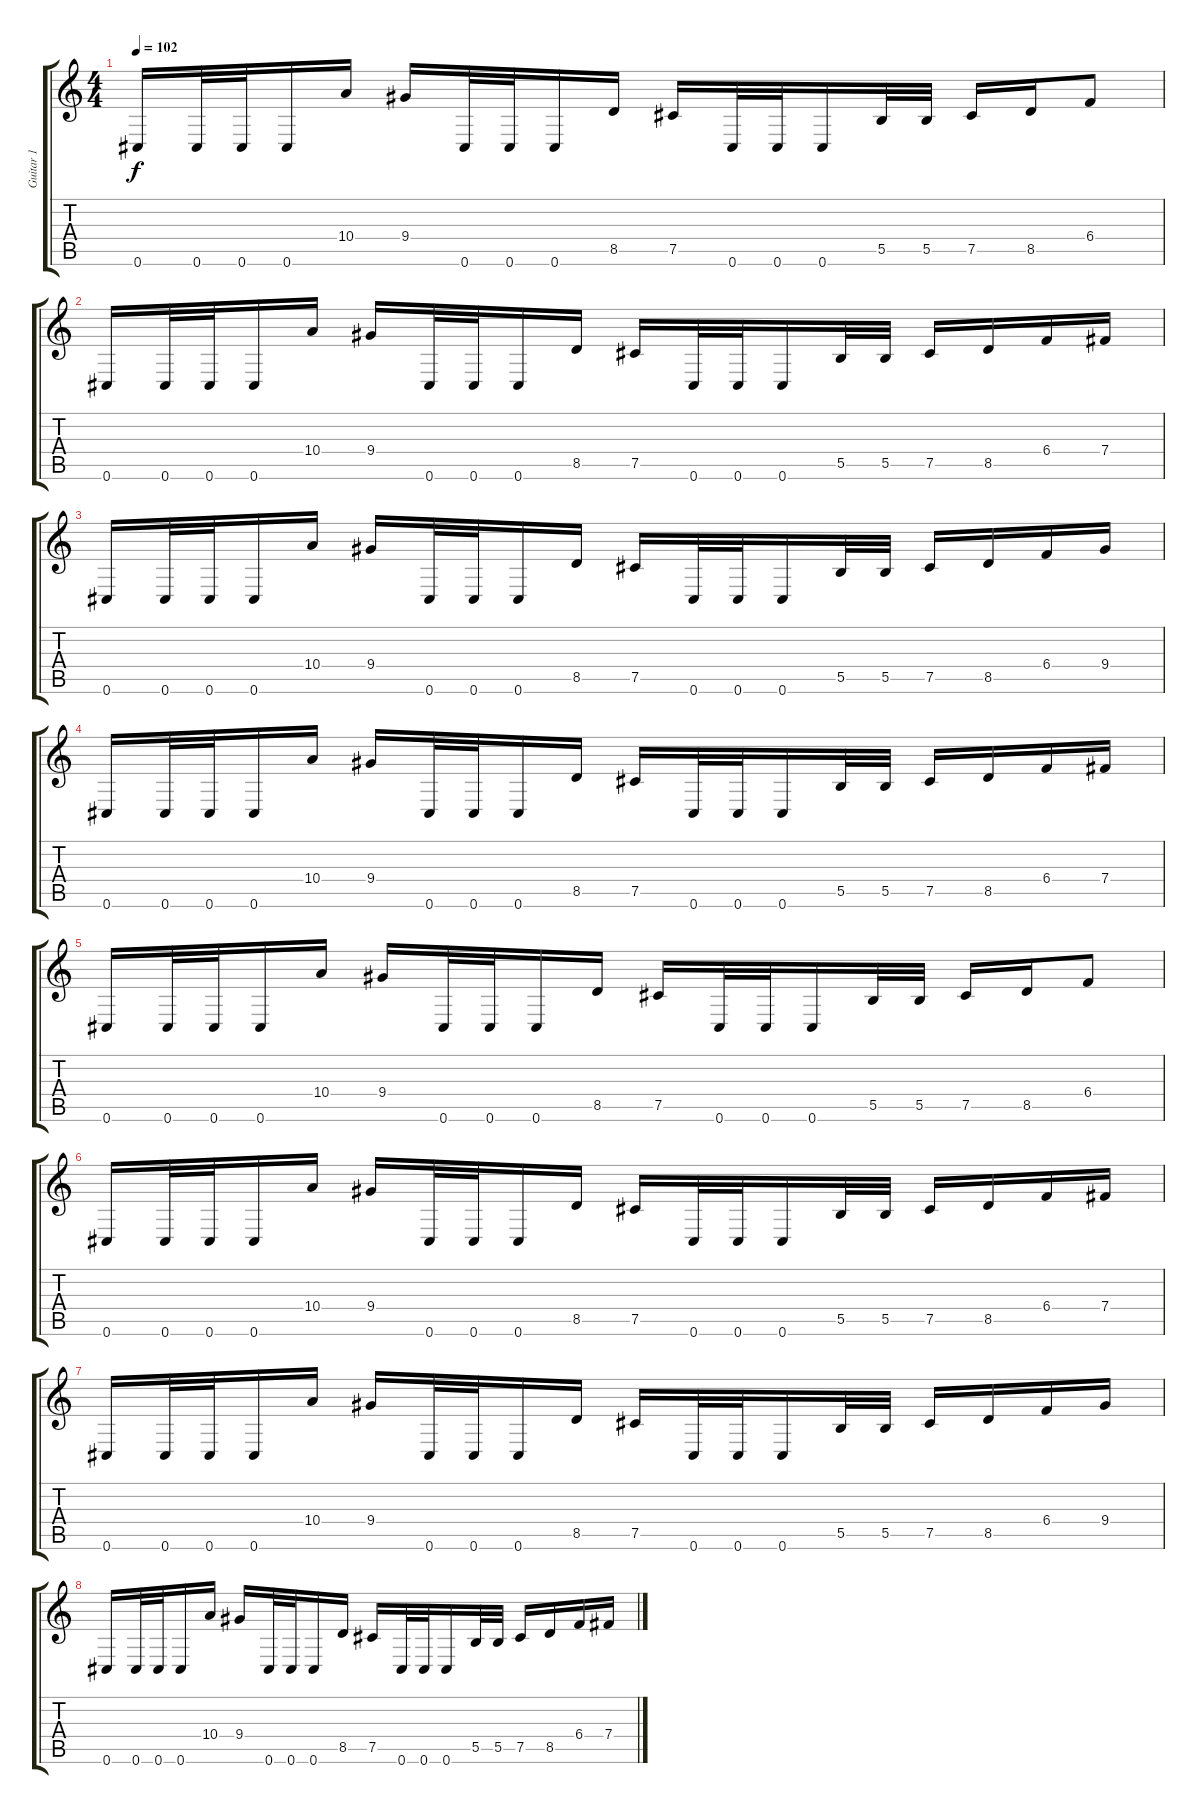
\track ("Guitar 1" "Guitar 1") {instrument overdrivenguitar}
\staff {score tabs}
\tuning (Db4 Ab3 E3 B2 Gb2 Db2) {hide}
\ts (4 4)
\tempo 102
\clef g2
\ks c
0.6.16{dy f} 0.6.32 0.6.32 0.6.16 10.4.16 9.4.16 0.6.32 0.6.32 0.6.16 8.5.16 7.5.16 0.6.32 0.6.32 0.6.16 5.5.32 5.5.32 7.5.16 8.5.16 6.4.8 |
0.6.16 0.6.32 0.6.32 0.6.16 10.4.16 9.4.16 0.6.32 0.6.32 0.6.16 8.5.16 7.5.16 0.6.32 0.6.32 0.6.16 5.5.32 5.5.32 7.5.16 8.5.16 6.4.16 7.4.16 |
0.6.16 0.6.32 0.6.32 0.6.16 10.4.16 9.4.16 0.6.32 0.6.32 0.6.16 8.5.16 7.5.16 0.6.32 0.6.32 0.6.16 5.5.32 5.5.32 7.5.16 8.5.16 6.4.16 9.4.16 |
0.6.16 0.6.32 0.6.32 0.6.16 10.4.16 9.4.16 0.6.32 0.6.32 0.6.16 8.5.16 7.5.16 0.6.32 0.6.32 0.6.16 5.5.32 5.5.32 7.5.16 8.5.16 6.4.16 7.4.16 |
0.6.16 0.6.32 0.6.32 0.6.16 10.4.16 9.4.16 0.6.32 0.6.32 0.6.16 8.5.16 7.5.16 0.6.32 0.6.32 0.6.16 5.5.32 5.5.32 7.5.16 8.5.16 6.4.8 |
0.6.16 0.6.32 0.6.32 0.6.16 10.4.16 9.4.16 0.6.32 0.6.32 0.6.16 8.5.16 7.5.16 0.6.32 0.6.32 0.6.16 5.5.32 5.5.32 7.5.16 8.5.16 6.4.16 7.4.16 |
0.6.16 0.6.32 0.6.32 0.6.16 10.4.16 9.4.16 0.6.32 0.6.32 0.6.16 8.5.16 7.5.16 0.6.32 0.6.32 0.6.16 5.5.32 5.5.32 7.5.16 8.5.16 6.4.16 9.4.16 |
0.6.16 0.6.32 0.6.32 0.6.16 10.4.16 9.4.16 0.6.32 0.6.32 0.6.16 8.5.16 7.5.16 0.6.32 0.6.32 0.6.16 5.5.32 5.5.32 7.5.16 8.5.16 6.4.16 7.4.16
